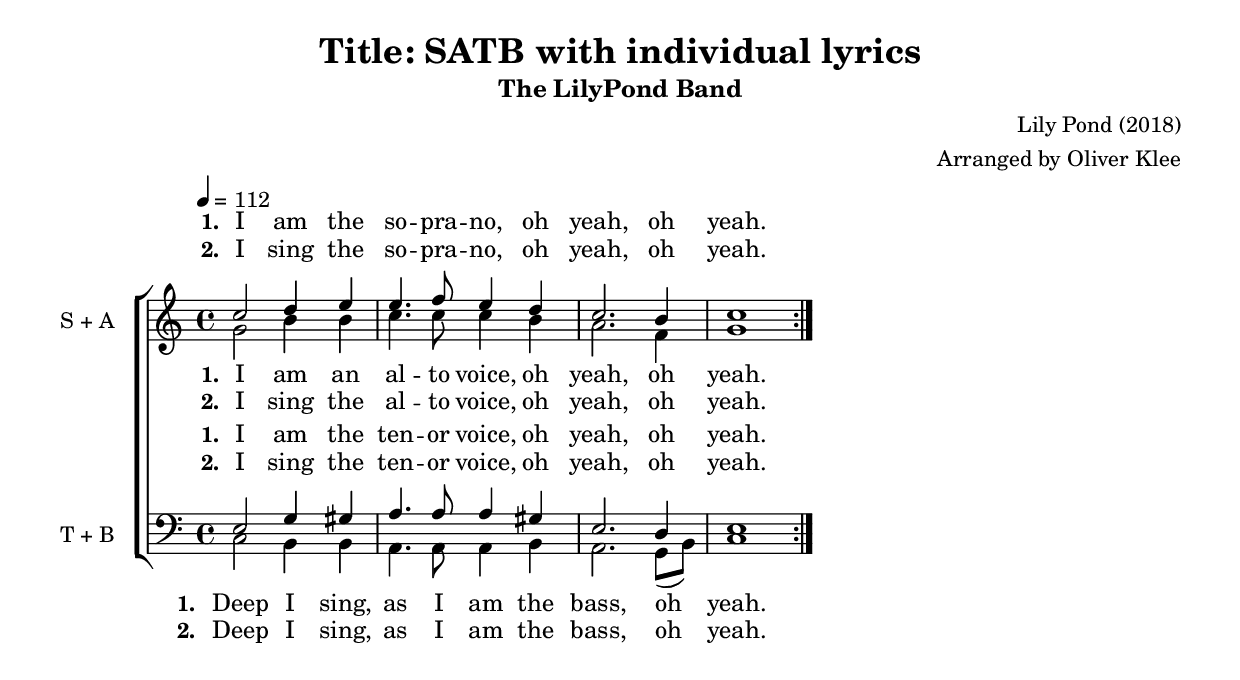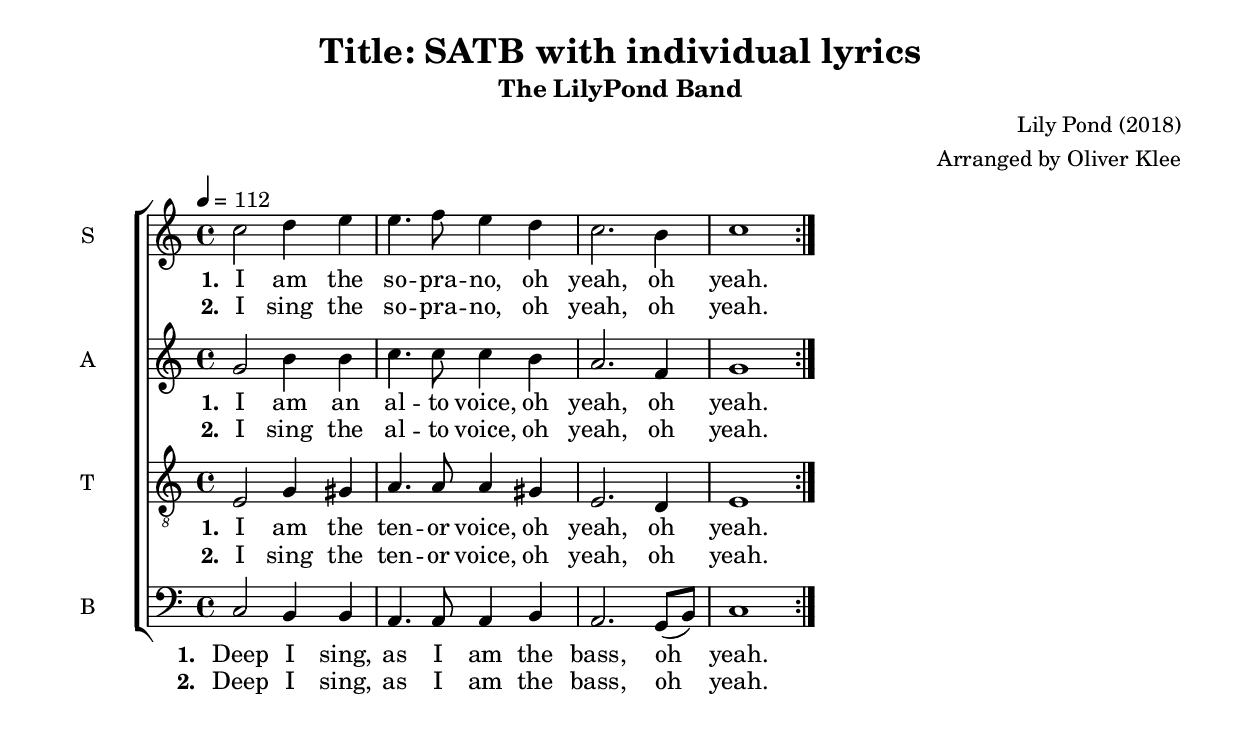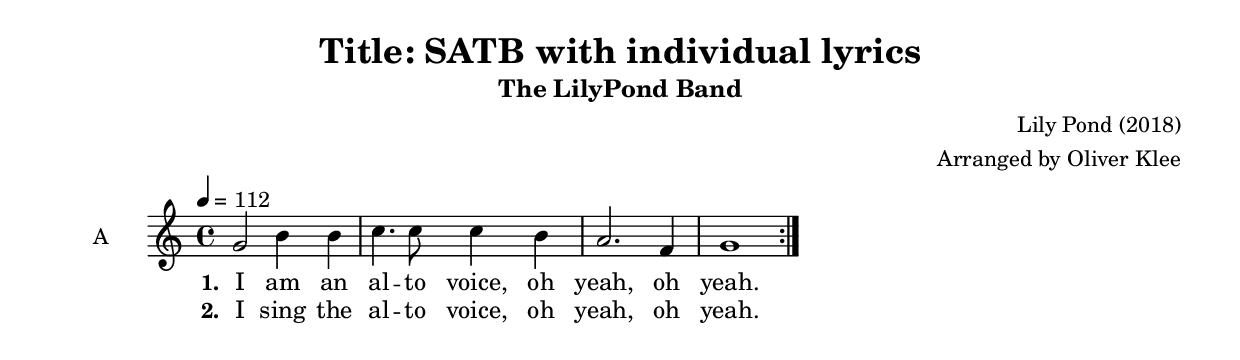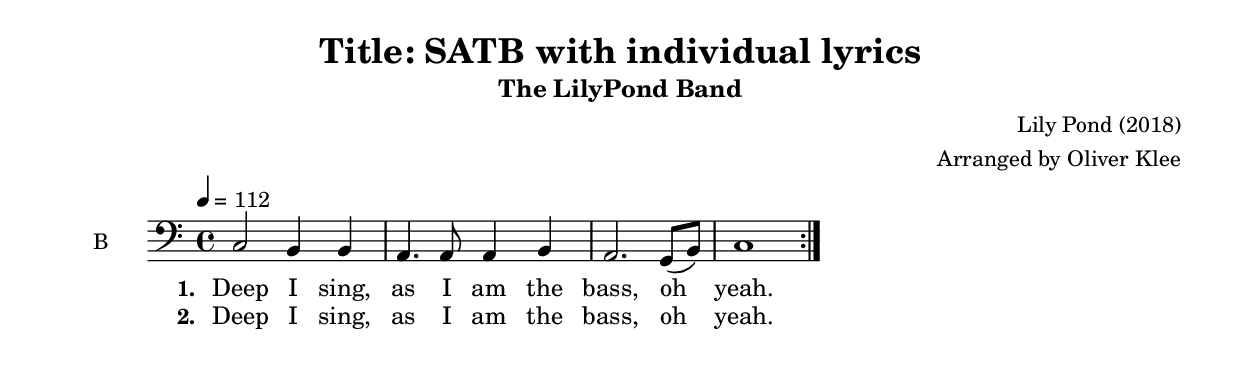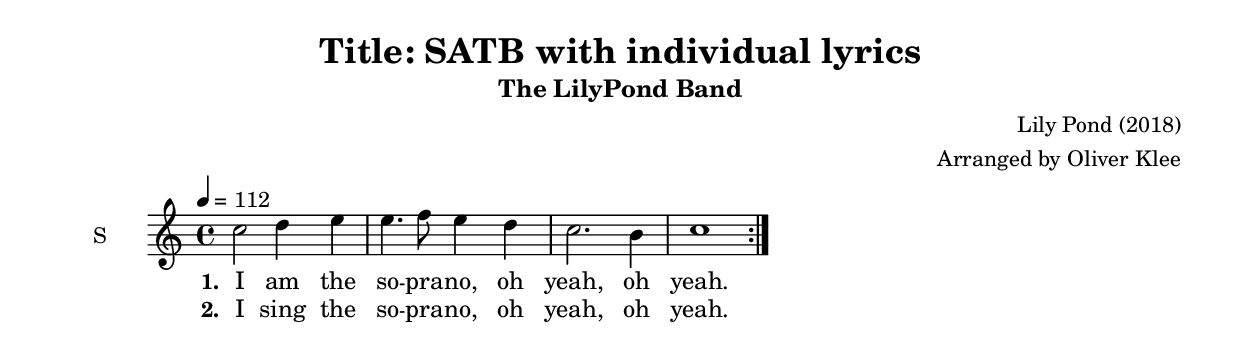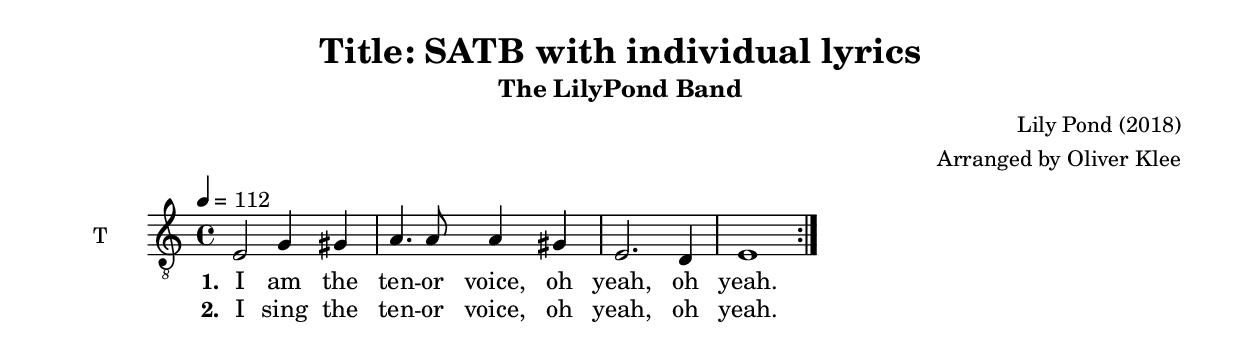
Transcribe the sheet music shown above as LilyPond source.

\version "2.18.2"
\language "english"

\header {
  title = "Title: SATB with individual lyrics"
  subtitle = "The LilyPond Band"
  composer = "Lily Pond (2018)"
  arranger = "Arranged by Oliver Klee"
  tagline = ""
}

% 20 would be the default size.
#(set-global-staff-size 19)

global = {
  \key a \minor
  \time 4/4
  \tempo 4 = 112
  % 1.0 would be the default value, but bigger values tend to make the lyrics
  % a lot more readable.
  \override Lyrics.LyricSpace.minimum-distance = #2.0
}


sopranoMusic = \relative c'' {
  \repeat volta 2 {
    c2 d4 e | e4. f8 e4 d | c2. b4 | c1 |
  }
}

sopranoWordsOne = \lyricmode {
  \set stanza = #"1. "
  I am the so -- pra -- no, oh yeah, oh yeah.
}

sopranoWordsTwo = \lyricmode {
  \set stanza = #"2. "
  I sing the so -- pra -- no, oh yeah, oh yeah.
}


altoMusic = \relative c'' {
  \repeat volta 2 {
    g2 b4 b | c4. c8 c4 b | a2. f4 | g1 |
  }
}

altoWordsOne = \lyricmode {
  \set stanza = #"1. "
  I am an al -- to voice, oh yeah, oh yeah.
}

altoWordsTwo = \lyricmode {
  \set stanza = #"2. "
  I sing the al -- to voice, oh yeah, oh yeah.
}


tenorMusic = \relative c {
  \repeat volta 2 {
    e2 g4 gs | a4. a8 a4 gs | e2. d4 | e1 |
  }
}

tenorWordsOne = \lyricmode {
  \set stanza = #"1. "
  I am the ten -- or voice, oh yeah, oh yeah.
}

tenorWordsTwo = \lyricmode {
  \set stanza = #"2. "
  I sing the ten -- or voice, oh yeah, oh yeah.
}


bassMusic = \relative c {
  \repeat volta 2 {
    c2 b4 b | a4. a8 a4 b | a2. g8( b) | c1 |
  }
}

bassWordsOne = \lyricmode {
  \set stanza = #"1. "
  Deep I sing, as I am the bass, oh yeah.
}

bassWordsTwo = \lyricmode {
  \set stanza = #"2. "
  Deep I sing, as I am the bass, oh yeah.
}


sopranosStaff = {
  \new Staff = "sopranos" \with {instrumentName = #"S" midiInstrument = #"voice oohs"} <<
    \clef "treble"
    \new Voice = "sopranos" {
      << \global \sopranoMusic >>
    }
  >>
}
sopranosLyrics = {
  \context Lyrics = "sopranos" \lyricsto "sopranos" <<
    { \sopranoWordsOne }
    \new Lyrics
    \with { alignBelowContext = #"sopranos" } {
      \set associatedVoice = "sopranos"
      \sopranoWordsTwo
    }
  >>
}

altosStaff = {
  \new Staff = "altos" \with {instrumentName = #"A" midiInstrument = #"voice oohs"} <<
    \clef "treble"
    \new Voice = "altos" {
      << \global \altoMusic >>
    }
  >>
}
altosLyrics = {
  \context Lyrics = "altos" \lyricsto "altos" <<
    { \altoWordsOne }
    \new Lyrics
    \with { alignBelowContext = #"altos" } {
      \set associatedVoice = "altos"
      \altoWordsTwo
    }
  >>
}

tenorsStaff = {
  \new Staff = "tenors" \with{instrumentName = #"T" midiInstrument = #"voice oohs"} <<
    \clef "treble_8"
    \new Voice = "tenors" {
      << \global \tenorMusic >>
    }
  >>
}
tenorsLyrics = {
  \context Lyrics = "tenors" \lyricsto "tenors" <<
    { \tenorWordsOne }
    \new Lyrics
    \with { alignBelowContext = #"tenors" } {
      \set associatedVoice = "tenors"
      \tenorWordsTwo
    }
  >>
}

bassesStaff = {
  \new Staff = "basses" \with{instrumentName = #"B" midiInstrument = #"voice oohs"} <<
    \clef "bass"
    \new Voice = "basses" {
      << \global \bassMusic >>
    }
  >>
}
bassesLyrics = {
  \context Lyrics = "basses" \lyricsto "basses" <<
    { \bassWordsOne }
    \new Lyrics
    \with { alignBelowContext = #"basses" } {
      \set associatedVoice = "basses"
      \bassWordsTwo
    }
  >>
}

lyricsAboveStaff = {
  % this is needed for lyrics above a staff
  \override VerticalAxisGroup.staff-affinity = #DOWN
}

% All voices in 2 systems
\book {
  \bookOutputSuffix "all-in-2-systems"
  \score {
    \new ChoirStaff <<
      \new Lyrics = "sopranos" \with \lyricsAboveStaff
      \new Staff = "women" \with {instrumentName = #"S + A" midiInstrument = #"voice oohs"} <<
        \clef "treble"
        \new Voice = "sopranos" <<
          \voiceOne
          << \global \sopranoMusic >>
        >>

        \new Voice = "altos" <<
          \voiceTwo
          << \global \altoMusic >>
        >>
      >>
      \new Lyrics = "altos" \altosLyrics

      \new Lyrics = "tenors" \with \lyricsAboveStaff
      \new Staff = "men" \with{instrumentName = #"T + B" midiInstrument = #"voice oohs"} <<
        \clef "bass"
        \new Voice = "tenors" <<
          \voiceOne
          << \global \tenorMusic >>
        >>
        \new Voice = "basses" <<
          \voiceTwo
          << \global \bassMusic >>
        >>
      >>
      \new Lyrics = "basses" \bassesLyrics

      \sopranosLyrics
      \tenorsLyrics
    >>

    \layout {}
  }
}

% All voices in 4 systems
\book {
  \bookOutputSuffix "all-in-4-systems"
  \score {
    \new ChoirStaff <<
      \sopranosStaff
      \new Lyrics = "sopranos" \sopranosLyrics

      \altosStaff
      \new Lyrics = "altos" \altosLyrics

      \tenorsStaff
      \new Lyrics = "tenors" \tenorsLyrics

      \bassesStaff
      \new Lyrics = "basses" \bassesLyrics
    >>

    \layout {}
  }
}

\book {
  \bookOutputSuffix "all"
  \score {
    \unfoldRepeats {
      \new ChoirStaff <<
        \sopranosStaff
        \altosStaff
        \tenorsStaff
        \bassesStaff
      >>
    }
    \midi {}
  }
}

% Sopranos
\book {
  \bookOutputSuffix "only-sopranos"
  \score {
    \new ChoirStaff <<
      \sopranosStaff
      \new Lyrics = "sopranos" \sopranosLyrics
    >>

    \layout {}
  }

  \score {
    \unfoldRepeats {
      \sopranosStaff
    }
    \midi {}
  }
}

% Altos
\book {
  \bookOutputSuffix "only-altos"
  \score {
    \new ChoirStaff <<
      \altosStaff
      \new Lyrics = "altos" \altosLyrics
    >>

    \layout {}
  }

  \score {
    \unfoldRepeats {
      \altosStaff
    }
    \midi {}
  }
}

% Tenors
\book {
  \bookOutputSuffix "only-tenors"
  \score {
    \new ChoirStaff <<
      \tenorsStaff
      \new Lyrics = "tenors" \tenorsLyrics
    >>

    \layout {}
  }

  \score {
    \unfoldRepeats {
      \tenorsStaff
    }
    \midi {}
  }
}

% Basses
\book {
  \bookOutputSuffix "only-basses"
  \score {
    \new ChoirStaff <<
      \bassesStaff
      \new Lyrics = "basses" \bassesLyrics
    >>

    \layout {}
  }

  \score {
    \unfoldRepeats {
      \bassesStaff
    }
    \midi {}
  }
}

\book {
  \bookOutputSuffix "minus-sopranos"
  \score {
    \unfoldRepeats {
      \new ChoirStaff <<
        \altosStaff
        \tenorsStaff
        \bassesStaff
      >>
    }
    \midi {}
  }
}
\book {
  \bookOutputSuffix "minus-altos"
  \score {
    \unfoldRepeats {
      \new ChoirStaff <<
        \sopranosStaff
        \tenorsStaff
        \bassesStaff
      >>
    }
    \midi {}
  }
}
\book {
  \bookOutputSuffix "minus-tenors"
  \score {
    \unfoldRepeats {
      \new ChoirStaff <<
        \sopranosStaff
        \altosStaff
        \bassesStaff
      >>
    }
    \midi {}
  }
}
\book {
  \bookOutputSuffix "minus-basses"
  \score {
    \unfoldRepeats {
      \new ChoirStaff <<
        \sopranosStaff
        \altosStaff
        \tenorsStaff
      >>
    }
    \midi {}
  }
}
